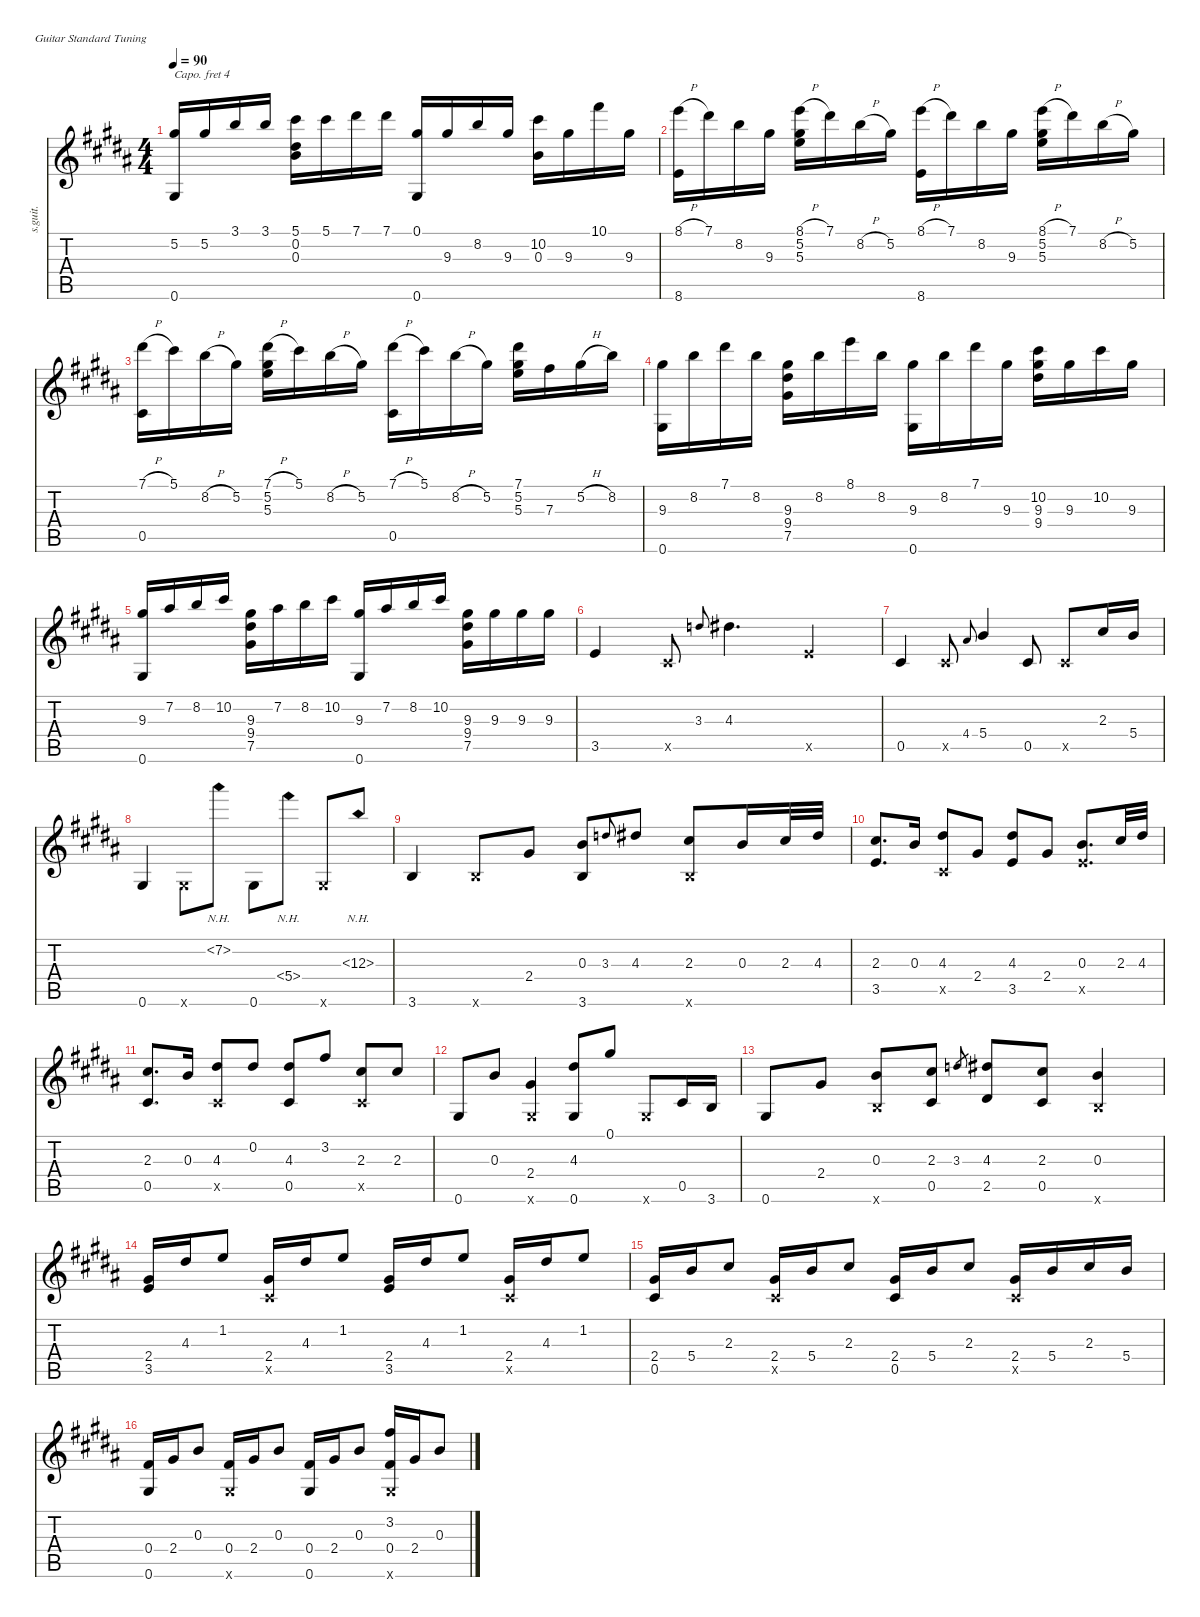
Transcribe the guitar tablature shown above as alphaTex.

\defaultSystemsLayout 4
\hideDynamics
\bracketExtendMode nobrackets
\otherSystemsTrackNameOrientation horizontal
\track ("Steel Guitar" "s.guit.") {instrument acousticguitarsteel}
\staff {score tabs}
\capo 4
\tuning (E4 B3 G3 D3 A2 E2)
\ts (4 4)
\tempo 90
\clef g2
\scale
0.922263
\ks g#minor
(0.6{acc #} 5.2{acc #}).16{dy f beam Up} 5.2{acc #}.16{beam Up} 3.1{acc forcenatural}.16{beam Up} 3.1{acc forcenatural}.16{beam Up} (5.1{acc #} 0.2{acc #} 0.3{acc forcenatural}).16{beam Down} 5.1{acc #}.16{beam Down} 7.1{acc #}.16{beam Down} 7.1{acc #}.16{beam Down} (0.1{acc #} 0.6{acc #}).16{beam Up} 9.3{acc #}.16{beam Up} 8.2{acc forcenatural}.16{beam Up} 9.3{acc #}.16{beam Up} (10.2{acc #} 0.3{acc forcenatural}).16{beam Down} 9.3{acc #}.16{beam Down} 10.1{acc #}.16{beam Down} 9.3{acc #}.16{beam Down} |
\scale
0.922263 (8.6{acc forcenatural} 8.1{h acc forcenatural}).16{beam Down} 7.1{acc #}.16{beam Down} 8.2{acc forcenatural}.16{beam Down} 9.3{acc #}.16{beam Down} (8.1{h acc forcenatural} 5.2{acc #} 5.3{acc forcenatural}).16{beam Down} 7.1{acc #}.16{beam Down} 8.2{h acc forcenatural}.16{beam Down} 5.2{acc #}.16{beam Down} (8.1{h acc forcenatural} 8.6{acc forcenatural}).16{beam Down} 7.1{acc #}.16{beam Down} 8.2{acc forcenatural}.16{beam Down} 9.3{acc #}.16{beam Down} (8.1{h acc forcenatural} 5.3{acc forcenatural} 5.2{acc #}).16{beam Down} 7.1{acc #}.16{beam Down} 8.2{h acc forcenatural}.16{beam Down} 5.2{acc #}.16{beam Down} |
\scale
1.15547 (7.1{h acc #} 0.5{acc #}).16{beam Down} 5.1{acc #}.16{beam Down} 8.2{h acc forcenatural}.16{beam Down} 5.2{acc #}.16{beam Down} (7.1{h acc #} 5.2{acc #} 5.3{acc forcenatural}).16{beam Down} 5.1{acc #}.16{beam Down} 8.2{h acc forcenatural}.16{beam Down} 5.2{acc #}.16{beam Down} (7.1{h acc #} 0.5{acc #}).16{beam Down} 5.1{acc #}.16{beam Down} 8.2{h acc forcenatural}.16{beam Down} 5.2{acc #}.16{beam Down} (7.1{acc #} 5.2{acc #} 5.3{acc forcenatural}).16{beam Down} 7.3{acc #}.16{beam Down} 5.2{h acc #}.16{beam Down} 8.2{acc forcenatural}.16{beam Down} |
\scale
0.922263 (9.3{acc #} 0.6{acc #}).16{beam Down} 8.2{acc forcenatural}.16{beam Down} 7.1{acc #}.16{beam Down} 8.2{acc forcenatural}.16{beam Down} (9.3{acc #} 9.4{acc #} 7.5{acc #}).16{beam Down} 8.2{acc forcenatural}.16{beam Down} 8.1{acc forcenatural}.16{beam Down} 8.2{acc forcenatural}.16{beam Down} (9.3{acc #} 0.6{acc #}).16{beam Down} 8.2{acc forcenatural}.16{beam Down} 7.1{acc #}.16{beam Down} 9.3{acc #}.16{beam Down} (10.2{acc #} 9.3{acc #} 9.4{acc #}).16{beam Down} 9.3{acc #}.16{beam Down} 10.2{acc #}.16{beam Down} 9.3{acc #}.16{beam Down} |
\scale
0.922263 (9.3{acc #} 0.6{acc #}).16{beam Up} 7.2{acc #}.16{beam Up} 8.2{acc forcenatural}.16{beam Up} 10.2{acc #}.16{beam Up} (9.3{acc #} 9.4{acc #} 7.5{acc #}).16{beam Down} 7.2{acc #}.16{beam Down} 8.2{acc forcenatural}.16{beam Down} 10.2{acc #}.16{beam Down} (9.3{acc #} 0.6{acc #}).16{beam Up} 7.2{acc #}.16{beam Up} 8.2{acc forcenatural}.16{beam Up} 10.2{acc #}.16{beam Up} (9.3{acc #} 9.4{acc #} 7.5{acc #}).16{beam Down} 9.3{acc #}.16{beam Down} 9.3{acc #}.16{beam Down} 9.3{acc #}.16{beam Down} |
\scale
1.15547 3.5{acc forcenatural}.4{beam Up} 0.5{x acc #}.8{beam Up} 3.3{acc forcenatural}.8{gr onbeat beam Up} 4.3{acc #}.4{d beam Down} 3.5{x acc forcenatural}.4{beam Up} |
\scale
0.922263 0.5{acc #}.4{beam Up} 0.5{x acc #}.8{beam Up} 4.4{acc #}.8{gr onbeat beam Up} 5.4{acc forcenatural}.4{beam Up} 0.5{acc #}.8{beam Up} 0.5{x acc #}.8{beam Up} 2.3{acc #}.16{beam Up} 5.4{acc forcenatural}.16{beam Up} |
\scale
0.922263 0.6{acc #}.4{beam Up} 0.6{x acc #}.8{beam Down} 7.2{nh acc #}.8{beam Down} 0.6{acc #}.8{beam Down} 5.4{nh acc forcenatural}.8{beam Down} 0.6{x acc #}.8{beam Up} 12.3{nh acc forcenatural}.8{beam Up} |
\scale
1.15547 3.6{acc forcenatural}.4{beam Up} 3.6{x acc forcenatural}.8{beam Up} 2.4{acc #}.8{beam Up} (0.3{acc forcenatural} 3.6{acc forcenatural}).8{beam Up} 3.3{acc forcenatural}.8{gr onbeat beam Up} 4.3{acc #}.8{beam Up} (2.3{acc #} 3.6{x acc forcenatural}).8{beam Up} 0.3{acc forcenatural}.16{beam Up} 2.3{acc #}.32{beam Up} 4.3{acc #}.32{beam Up} |
\scale
0.922263 (2.3{acc #} 3.5{acc forcenatural}).8{d beam Up} 0.3{acc forcenatural}.16{beam Up} (4.3{acc #} 0.5{x acc #}).8{beam Up} 2.4{acc #}.8{beam Up} (4.3{acc #} 3.5{acc forcenatural}).8{beam Up} 2.4{acc #}.8{beam Up} (0.3{acc forcenatural} 3.5{x acc forcenatural}).8{d beam Up} 2.3{acc #}.32{beam Up} 4.3{acc #}.32{beam Up} |
\scale
0.922263 (2.3{acc #} 0.5{acc #}).8{d beam Up} 0.3{acc forcenatural}.16{beam Up} (4.3{acc #} 0.5{x acc #}).8{beam Up} 0.2{acc #}.8{beam Up} (4.3{acc #} 0.5{acc #}).8{beam Up} 3.2{acc #}.8{beam Up} (2.3{acc #} 0.5{x acc #}).8{beam Up} 2.3{acc #}.8{beam Up} |
\scale
1.15547 0.6{acc #}.8{beam Up} 0.3{acc forcenatural}.8{beam Up} (2.4{acc #} 0.6{x acc #}).4{beam Up} (4.3{acc #} 0.6{acc #}).8{beam Up} 0.1{acc #}.8{beam Up} 0.6{x acc #}.8{beam Up} 0.5{acc #}.16{beam Up} 3.6{acc forcenatural}.16{beam Up} |
\scale
0.922263 0.6{acc #}.8{beam Up} 2.4{acc #}.8{beam Up} (0.3{acc forcenatural} 3.6{x acc forcenatural}).8{beam Up} (2.3{acc #} 0.5{acc #}).8{beam Up} 3.3{acc forcenatural}.8{gr beam Up} (4.3{acc #} 2.5{acc #}).8{beam Up} (2.3{acc #} 0.5{acc #}).8{beam Up} (0.3{acc forcenatural} 3.6{x acc forcenatural}).4{beam Up} |
\scale
0.922263 (3.5{acc forcenatural} 2.4{acc #}).16{beam Up} 4.3{acc #}.16{beam Up} 1.2{acc forcenatural}.8{beam Up} (2.4{acc #} 0.5{x acc #}).16{beam Up} 4.3{acc #}.16{beam Up} 1.2{acc forcenatural}.8{beam Up} (2.4{acc #} 3.5{acc forcenatural}).16{beam Up} 4.3{acc #}.16{beam Up} 1.2{acc forcenatural}.8{beam Up} (2.4{acc #} 0.5{x acc #}).16{beam Up} 4.3{acc #}.16{beam Up} 1.2{acc forcenatural}.8{beam Up} |
\scale
1.15547 (2.4{acc #} 0.5{acc #}).16{beam Up} 5.4{acc forcenatural}.16{beam Up} 2.3{acc #}.8{beam Up} (2.4{acc #} 0.5{x acc #}).16{beam Up} 5.4{acc forcenatural}.16{beam Up} 2.3{acc #}.8{beam Up} (2.4{acc #} 0.5{acc #}).16{beam Up} 5.4{acc forcenatural}.16{beam Up} 2.3{acc #}.8{beam Up} (2.4{acc #} 0.5{x acc #}).16{beam Up} 5.4{acc forcenatural}.16{beam Up} 2.3{acc #}.16{beam Up} 5.4{acc forcenatural}.16{beam Up} |
\scale
0.922263 (0.4{acc #} 0.6{acc #}).16{beam Up} 2.4{acc #}.16{beam Up} 0.3{acc forcenatural}.8{beam Up} (0.4{acc #} 0.6{x acc #}).16{beam Up} 2.4{acc #}.16{beam Up} 0.3{acc forcenatural}.8{beam Up} (0.4{acc #} 0.6{acc #}).16{beam Up} 2.4{acc #}.16{beam Up} 0.3{acc forcenatural}.8{beam Up} (3.2{acc #} 0.4{acc #} 0.6{x acc #}).16{beam Up} 2.4{acc #}.16{beam Up} 0.3{acc forcenatural}.8{beam Up}
